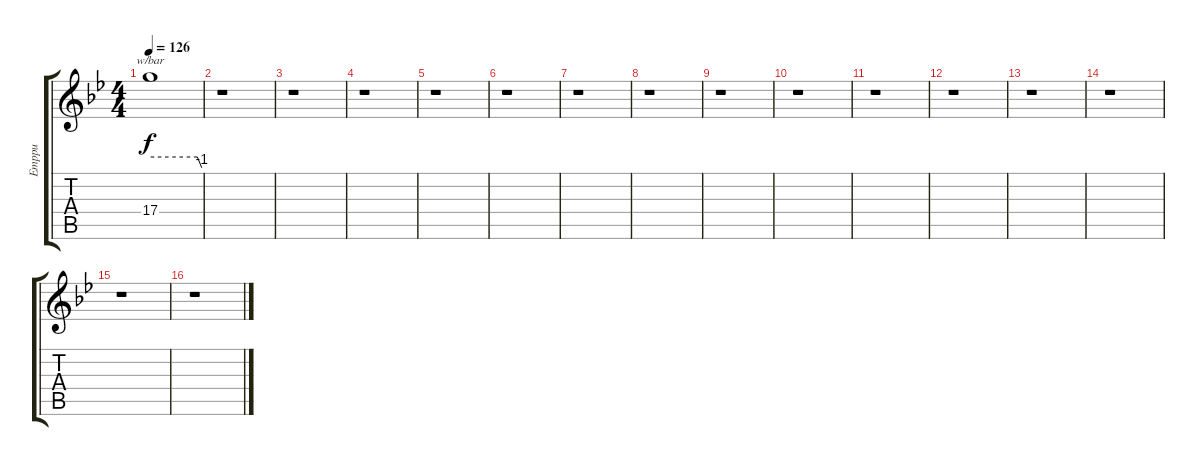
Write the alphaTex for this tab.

\track ("Emppu" "Emppu") {instrument distortionguitar}
\staff {score tabs}
\tuning (E4 B3 G3 D3 A2 E2) {hide}
\ts (4 4)
\tempo 126
\clef g2
\ks gminor
17.4.1{tbe (custom default 0 0 55 0 60 -4) dy f volume 5} |
r.1{volume 12} |
r.1 |
r.1 |
r.1 |
r.1 |
r.1 |
r.1 |
r.1 |
r.1 |
r.1 |
r.1 |
r.1 |
r.1 |
r.1 |
r.1
